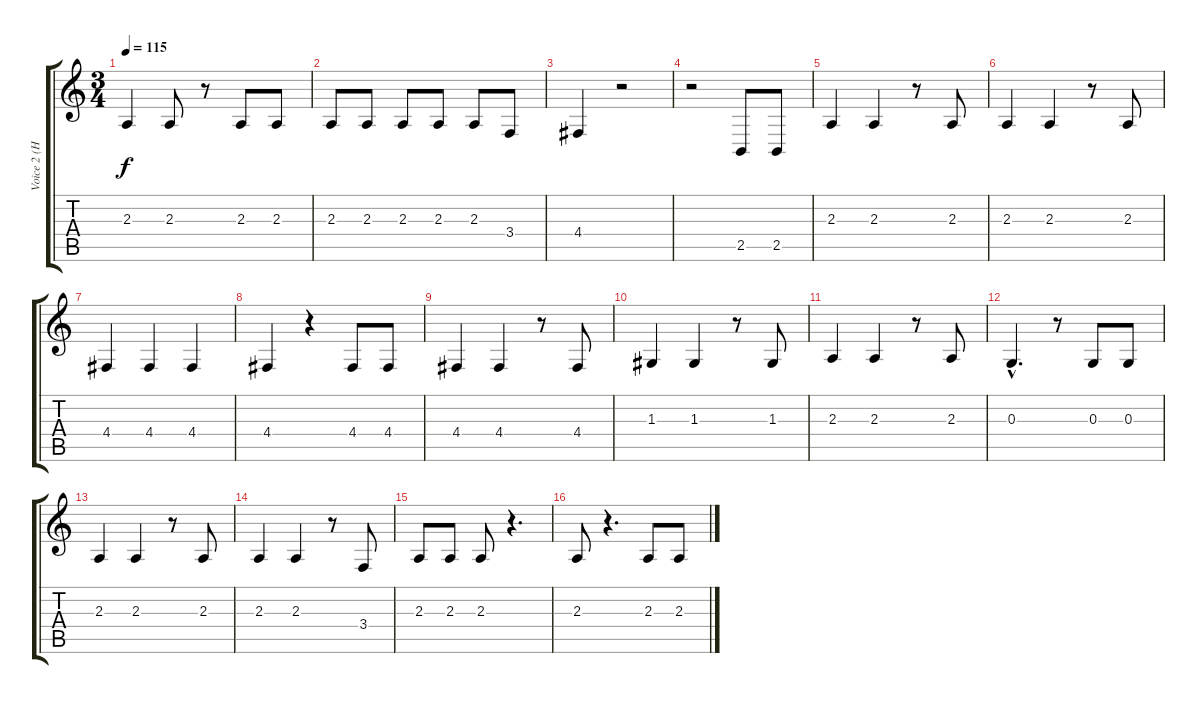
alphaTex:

\track ("Voice 2 (Harmony) " "Voice 2 (H") {instrument sopranosax}
\staff {score tabs}
\tuning (E4 B3 G3 D3 A2 E2) {hide}
\ts (3 4)
\tempo 115
\clef g2
\ks c
2.3.4{dy f} 2.3.8 r.8 2.3.8 2.3.8 |
2.3.8 2.3.8 2.3.8 2.3.8 2.3.8 3.4.8 |
4.4.4 r.2 |
r.2 2.5.8 2.5.8 |
2.3.4 2.3.4 r.8 2.3.8 |
2.3.4 2.3.4 r.8 2.3.8 |
4.4.4 4.4.4 4.4.4 |
4.4.4 r.4 4.4.8 4.4.8 |
4.4.4 4.4.4 r.8 4.4.8 |
1.3.4 1.3.4 r.8 1.3.8 |
2.3.4 2.3.4 r.8 2.3.8 |
0.3{hac}.4{d} r.8 0.3.8 0.3.8 |
2.3.4 2.3.4 r.8 2.3.8 |
2.3.4 2.3.4 r.8 3.4.8 |
2.3.8 2.3.8 2.3.8 r.4{d} |
2.3.8 r.4{d} 2.3.8 2.3.8
